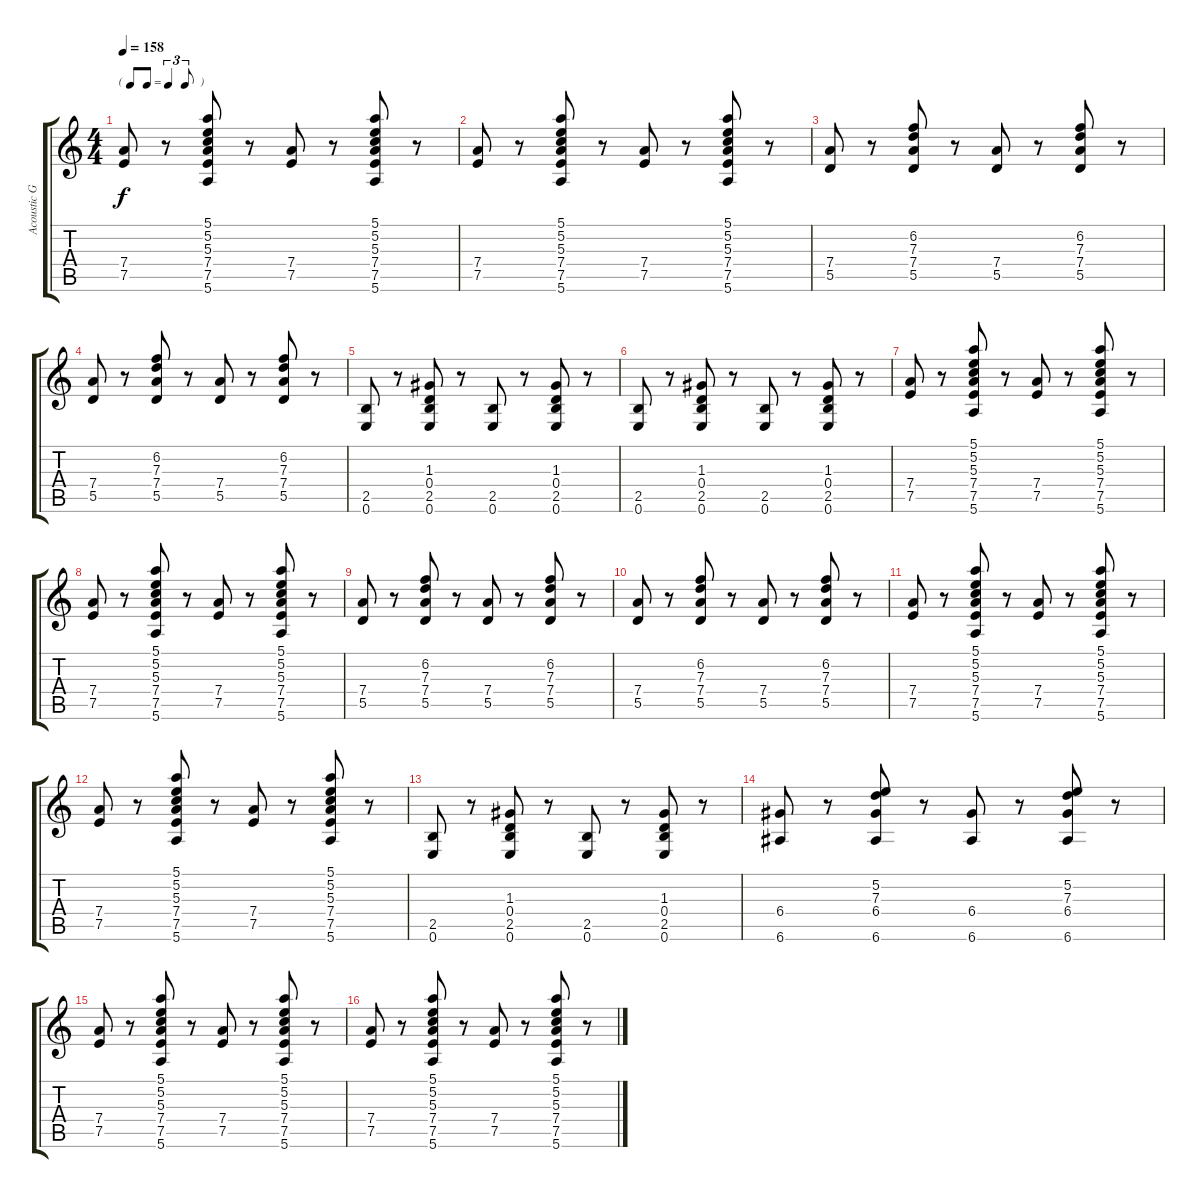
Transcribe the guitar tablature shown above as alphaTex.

\track ("Acoustic Guitar (Rhythm)" "Acoustic G") {instrument acousticguitarnylon}
\staff {score tabs}
\tuning (E4 B3 G3 D3 A2 E2) {hide}
\ts (4 4)
\tf triplet8th
\tempo 158
\clef g2
\ks c
(7.4 7.5).8{dy f} r.8 (5.1 5.2 5.3 7.4 7.5 5.6).8 r.8 (7.4 7.5).8 r.8 (5.1 5.2 5.3 7.4 7.5 5.6).8 r.8 |
(7.4 7.5).8 r.8 (5.1 5.2 5.3 7.4 7.5 5.6).8 r.8 (7.4 7.5).8 r.8 (5.1 5.2 5.3 7.4 7.5 5.6).8 r.8 |
(7.4 5.5).8 r.8 (6.2 7.3 7.4 5.5).8 r.8 (7.4 5.5).8 r.8 (6.2 7.3 7.4 5.5).8 r.8 |
(7.4 5.5).8 r.8 (6.2 7.3 7.4 5.5).8 r.8 (7.4 5.5).8 r.8 (6.2 7.3 7.4 5.5).8 r.8 |
(2.5 0.6).8 r.8 (1.3 0.4 2.5 0.6).8 r.8 (2.5 0.6).8 r.8 (1.3 0.4 2.5 0.6).8 r.8 |
(2.5 0.6).8 r.8 (1.3 0.4 2.5 0.6).8 r.8 (2.5 0.6).8 r.8 (1.3 0.4 2.5 0.6).8 r.8 |
(7.4 7.5).8 r.8 (5.1 5.2 5.3 7.4 7.5 5.6).8 r.8 (7.4 7.5).8 r.8 (5.1 5.2 5.3 7.4 7.5 5.6).8 r.8 |
(7.4 7.5).8 r.8 (5.1 5.2 5.3 7.4 7.5 5.6).8 r.8 (7.4 7.5).8 r.8 (5.1 5.2 5.3 7.4 7.5 5.6).8 r.8 |
(7.4 5.5).8 r.8 (6.2 7.3 7.4 5.5).8 r.8 (7.4 5.5).8 r.8 (6.2 7.3 7.4 5.5).8 r.8 |
(7.4 5.5).8 r.8 (6.2 7.3 7.4 5.5).8 r.8 (7.4 5.5).8 r.8 (6.2 7.3 7.4 5.5).8 r.8 |
(7.4 7.5).8 r.8 (5.1 5.2 5.3 7.4 7.5 5.6).8 r.8 (7.4 7.5).8 r.8 (5.1 5.2 5.3 7.4 7.5 5.6).8 r.8 |
(7.4 7.5).8 r.8 (5.1 5.2 5.3 7.4 7.5 5.6).8 r.8 (7.4 7.5).8 r.8 (5.1 5.2 5.3 7.4 7.5 5.6).8 r.8 |
(2.5 0.6).8 r.8 (1.3 0.4 2.5 0.6).8 r.8 (2.5 0.6).8 r.8 (1.3 0.4 2.5 0.6).8 r.8 |
(6.4 6.6).8 r.8 (5.2 7.3 6.4 6.6).8 r.8 (6.4 6.6).8 r.8 (5.2 7.3 6.4 6.6).8 r.8 |
(7.4 7.5).8 r.8 (5.1 5.2 5.3 7.4 7.5 5.6).8 r.8 (7.4 7.5).8 r.8 (5.1 5.2 5.3 7.4 7.5 5.6).8 r.8 |
(7.4 7.5).8 r.8 (5.1 5.2 5.3 7.4 7.5 5.6).8 r.8 (7.4 7.5).8 r.8 (5.1 5.2 5.3 7.4 7.5 5.6).8 r.8
